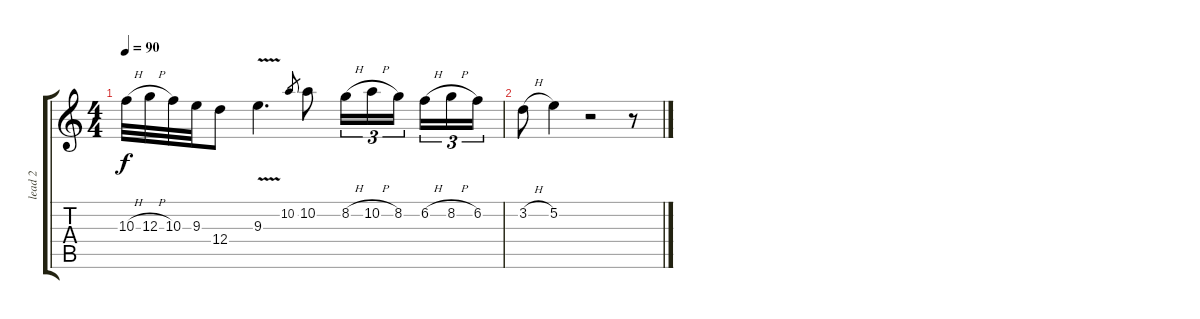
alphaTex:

\track ("lead 2" "lead 2") {instrument overdrivenguitar}
\staff {score tabs}
\tuning (E4 B3 G3 D3 A2 E2) {hide}
\ts (4 4)
\tempo 90
\clef g2
\ks c
10.3{h}.32{dy f} 12.3{h}.32 10.3.32 9.3.32 12.4.8 9.3{v}.4{d} 10.2.8{gr} 10.2.8 8.2{h}.16{tu (3 2)} 10.2{h}.16{tu (3 2)} 8.2.16{tu (3 2) beam splitsecondary} 6.2{h}.16{tu (3 2)} 8.2{h}.16{tu (3 2)} 6.2.16{tu (3 2)} |
3.2{h}.8 5.2.4 r.2 r.8
